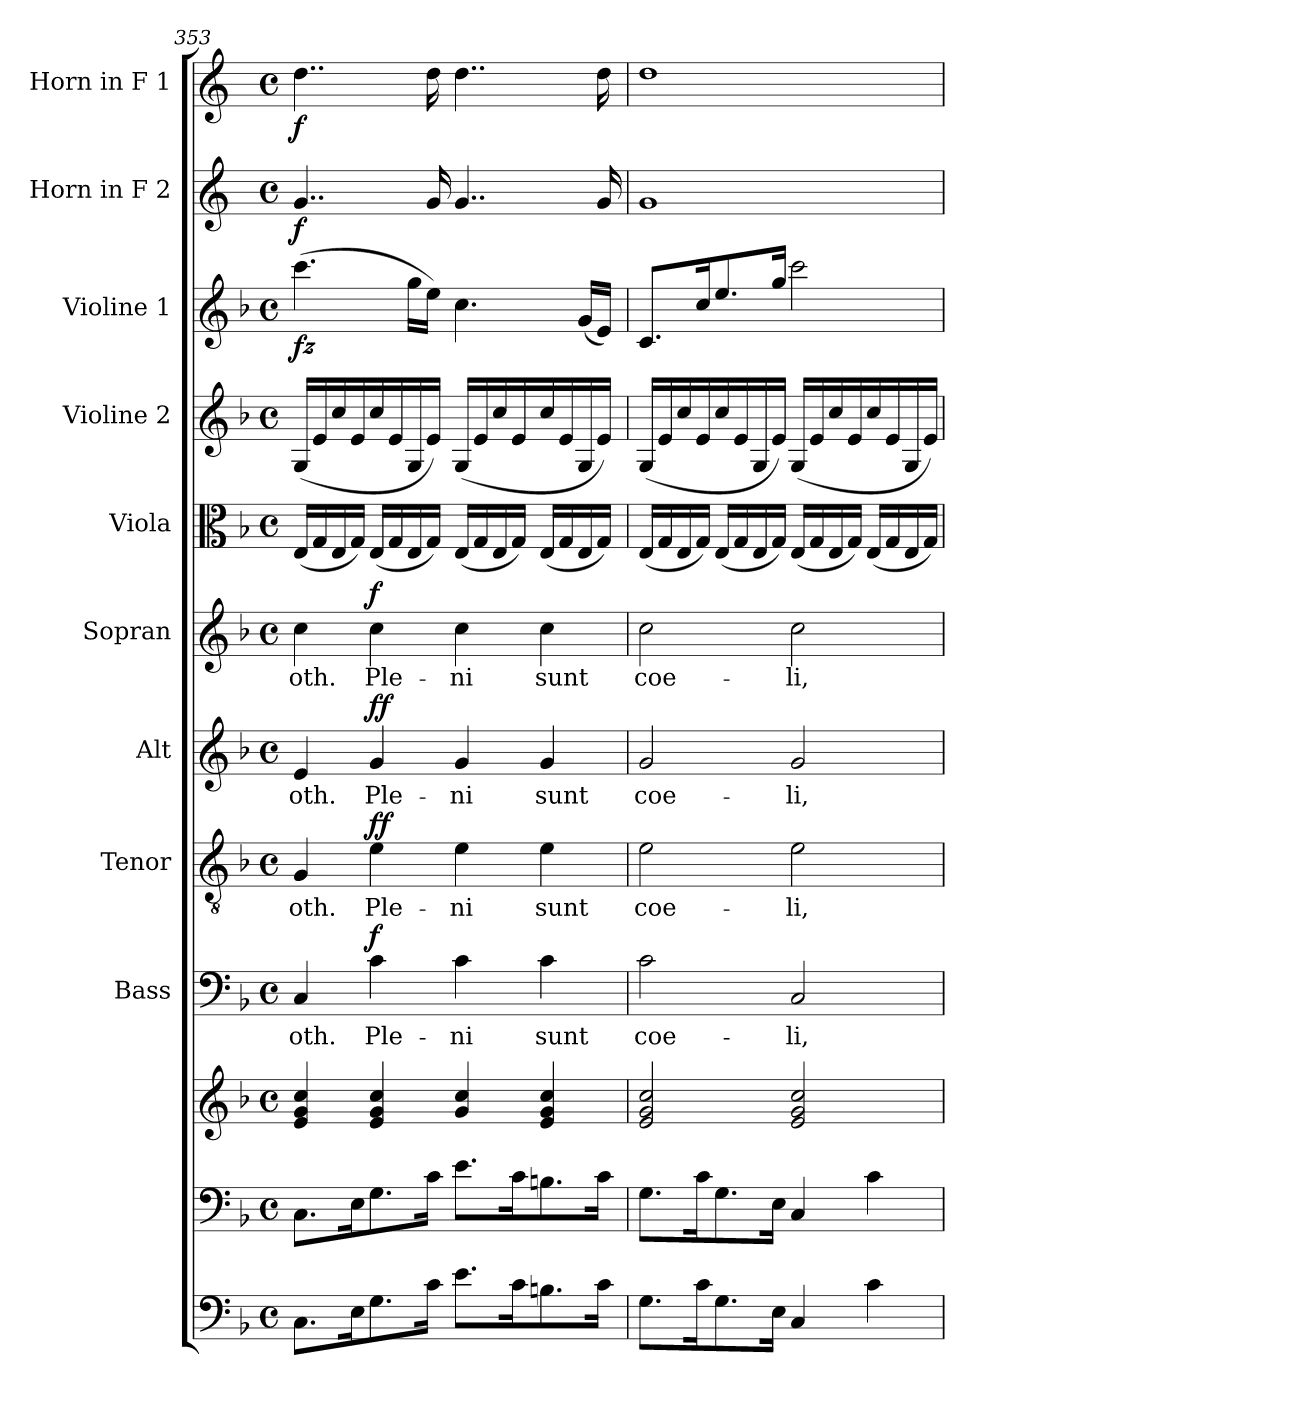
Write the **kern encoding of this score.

**kern	**kern	**kern	**kern	**text	**dynam	**kern	**text	**dynam	**kern	**text	**dynam	**kern	**text	**dynam	**kern	**kern	**kern	**dynam	**kern	**dynam	**kern	**dynam
*part11	*part10	*part10	*part9	*part9	*part9	*part8	*part8	*part8	*part7	*part7	*part7	*part6	*part6	*part6	*part5	*part4	*part3	*part3	*part2	*part2	*part1	*part1
*staff12	*staff11	*staff10	*staff9	*staff9	*staff9	*staff8	*staff8	*staff8	*staff7	*staff7	*staff7	*staff6	*staff6	*staff6	*staff5	*staff4	*staff3	*staff3	*staff2	*staff2	*staff1	*staff1
*	*	*	*I"Bass	*	*	*I"Tenor	*	*	*I"Alt	*	*	*I"Sopran	*	*	*I"Viola	*I"Violine 2	*I"Violine 1	*	*I"Horn in F 2	*	*I"Horn in F 1	*
*	*	*	*I'B.	*	*	*I'T.	*	*	*I'A.	*	*	*I'S.	*	*	*I'Vla.	*I'Vl. 2	*I'Vl. 1	*	*	*	*	*
*clefF4	*clefF4	*clefG2	*clefF4	*	*	*clefGv2	*	*	*clefG2	*	*	*clefG2	*	*	*clefC3	*clefG2	*clefG2	*	*clefG2	*	*clefG2	*
*ITrd7c12	*	*	*	*	*	*	*	*	*	*	*	*	*	*	*	*	*	*	*ITrd4c7	*	*ITrd4c7	*
*k[b-]	*k[b-]	*k[b-]	*k[b-]	*	*	*k[b-]	*	*	*k[b-]	*	*	*k[b-]	*	*	*k[b-]	*k[b-]	*k[b-]	*	*k[b-]	*	*k[b-]	*
*F:	*F:	*F:	*F:	*	*	*F:	*	*	*F:	*	*	*F:	*	*	*F:	*F:	*F:	*	*F:	*	*F:	*
*M4/4	*M4/4	*M4/4	*M4/4	*	*	*M4/4	*	*	*M4/4	*	*	*M4/4	*	*	*M4/4	*M4/4	*M4/4	*	*M4/4	*	*M4/4	*
*met(c)	*met(c)	*met(c)	*met(c)	*	*	*met(c)	*	*	*met(c)	*	*	*met(c)	*	*	*met(c)	*met(c)	*met(c)	*	*met(c)	*	*met(c)	*
=353	=353	=353	=353	=353	=353	=353	=353	=353	=353	=353	=353	=353	=353	=353	=353	=353	=353	=353	=353	=353	=353	=353
!	!	!	!	!LO:LY:b	!	!	!LO:LY:b	!	!	!LO:LY:b	!	!	!LO:LY:b	!	!	!	!	!LO:DY:b	!	!LO:DY:b	!	!LO:DY:b
8.CC\L	8.C\L	4e/ 4g/ 4cc/	4C/	-oth.	.	4G/	-oth.	.	4e/	-oth.	.	4cc\	-oth.	.	(<16E/LL	(<16G/LL	(>4.ccc\	fz	4..c/	f	4..g\	f
.	.	.	.	.	.	.	.	.	.	.	.	.	.	.	16G/	16e/	.	.	.	.	.	.
.	.	.	.	.	.	.	.	.	.	.	.	.	.	.	16E/	16cc/	.	.	.	.	.	.
16EE\k	16E\k	.	.	.	.	.	.	.	.	.	.	.	.	.	16G/JJ)	16e/	.	.	.	.	.	.
!	!	!	!	!LO:LY:b	!LO:DY:a	!	!LO:LY:b	!LO:DY:a	!	!LO:LY:b	!LO:DY:a	!	!LO:LY:b	!LO:DY:a	!	!	!	!	!	!	!	!
8.GG\	8.G\	4e/ 4g/ 4cc/	4c\	Ple-	f	4e\	Ple-	ff	4g/	Ple-	ff	4cc\	Ple-	f	(<16E/LL	16cc/	.	.	.	.	.	.
.	.	.	.	.	.	.	.	.	.	.	.	.	.	.	16G/	16e/	.	.	.	.	.	.
.	.	.	.	.	.	.	.	.	.	.	.	.	.	.	16E/	16G/	16gg\LL	.	.	.	.	.
16C\Jk	16c\Jk	.	.	.	.	.	.	.	.	.	.	.	.	.	16G/JJ)	16e/JJ)	16ee\JJ)	.	16c/	.	16g\	.
!	!	!	!	!LO:LY:b	!	!	!LO:LY:b	!	!	!LO:LY:b	!	!	!LO:LY:b	!	!	!	!	!	!	!	!	!
8.E\L	8.e\L	4g/ 4cc/	4c\	-ni	.	4e\	-ni	.	4g/	-ni	.	4cc\	-ni	.	(<16E/LL	(<16G/LL	4.cc\	.	4..c/	.	4..g\	.
.	.	.	.	.	.	.	.	.	.	.	.	.	.	.	16G/	16e/	.	.	.	.	.	.
.	.	.	.	.	.	.	.	.	.	.	.	.	.	.	16E/	16cc/	.	.	.	.	.	.
16C\k	16c\k	.	.	.	.	.	.	.	.	.	.	.	.	.	16G/JJ)	16e/	.	.	.	.	.	.
!	!	!	!	!LO:LY:b	!	!	!LO:LY:b	!	!	!LO:LY:b	!	!	!LO:LY:b	!	!	!	!	!	!	!	!	!
8.BBn\	8.Bn\	4e/ 4g/ 4cc/	4c\	sunt	.	4e\	sunt	.	4g/	sunt	.	4cc\	sunt	.	(<16E/LL	16cc/	.	.	.	.	.	.
.	.	.	.	.	.	.	.	.	.	.	.	.	.	.	16G/	16e/	.	.	.	.	.	.
.	.	.	.	.	.	.	.	.	.	.	.	.	.	.	16E/	16G/	(<16g/LL	.	.	.	.	.
16C\Jk	16c\Jk	.	.	.	.	.	.	.	.	.	.	.	.	.	16G/JJ)	16e/JJ)	16e/JJ)	.	16c/	.	16g\	.
=354	=354	=354	=354	=354	=354	=354	=354	=354	=354	=354	=354	=354	=354	=354	=354	=354	=354	=354	=354	=354	=354	=354
!	!	!	!	!LO:LY:b	!	!	!LO:LY:b	!	!	!LO:LY:b	!	!	!LO:LY:b	!	!	!	!	!	!	!	!	!
8.GG\L	8.G\L	2e/ 2g/ 2cc/	2c\	coe-	.	2e\	coe-	.	2g/	coe-	.	2cc\	coe-	.	(<16E/LL	(<16G/LL	8.c/L	.	1c	.	1g	.
.	.	.	.	.	.	.	.	.	.	.	.	.	.	.	16G/	16e/	.	.	.	.	.	.
.	.	.	.	.	.	.	.	.	.	.	.	.	.	.	16E/	16cc/	.	.	.	.	.	.
16C\k	16c\k	.	.	.	.	.	.	.	.	.	.	.	.	.	16G/JJ)	16e/	16cc/k	.	.	.	.	.
8.GG\	8.G\	.	.	.	.	.	.	.	.	.	.	.	.	.	(<16E/LL	16cc/	8.ee/	.	.	.	.	.
.	.	.	.	.	.	.	.	.	.	.	.	.	.	.	16G/	16e/	.	.	.	.	.	.
.	.	.	.	.	.	.	.	.	.	.	.	.	.	.	16E/	16G/	.	.	.	.	.	.
16EE\Jk	16E\Jk	.	.	.	.	.	.	.	.	.	.	.	.	.	16G/JJ)	16e/JJ)	16gg/Jk	.	.	.	.	.
!	!	!	!	!LO:LY:b	!	!	!LO:LY:b	!	!	!LO:LY:b	!	!	!LO:LY:b	!	!	!	!	!	!	!	!	!
4CC/	4C/	2e/ 2g/ 2cc/	2C/	-li,	.	2e\	-li,	.	2g/	-li,	.	2cc\	-li,	.	(<16E/LL	(<16G/LL	2ccc\	.	.	.	.	.
.	.	.	.	.	.	.	.	.	.	.	.	.	.	.	16G/	16e/	.	.	.	.	.	.
.	.	.	.	.	.	.	.	.	.	.	.	.	.	.	16E/	16cc/	.	.	.	.	.	.
.	.	.	.	.	.	.	.	.	.	.	.	.	.	.	16G/JJ)	16e/	.	.	.	.	.	.
4C\	4c\	.	.	.	.	.	.	.	.	.	.	.	.	.	(<16E/LL	16cc/	.	.	.	.	.	.
.	.	.	.	.	.	.	.	.	.	.	.	.	.	.	16G/	16e/	.	.	.	.	.	.
.	.	.	.	.	.	.	.	.	.	.	.	.	.	.	16E/	16G/	.	.	.	.	.	.
.	.	.	.	.	.	.	.	.	.	.	.	.	.	.	16G/JJ)	16e/JJ)	.	.	.	.	.	.
=	=	=	=	=	=	=	=	=	=	=	=	=	=	=	=	=	=	=	=	=	=	=
*-	*-	*-	*-	*-	*-	*-	*-	*-	*-	*-	*-	*-	*-	*-	*-	*-	*-	*-	*-	*-	*-	*-
